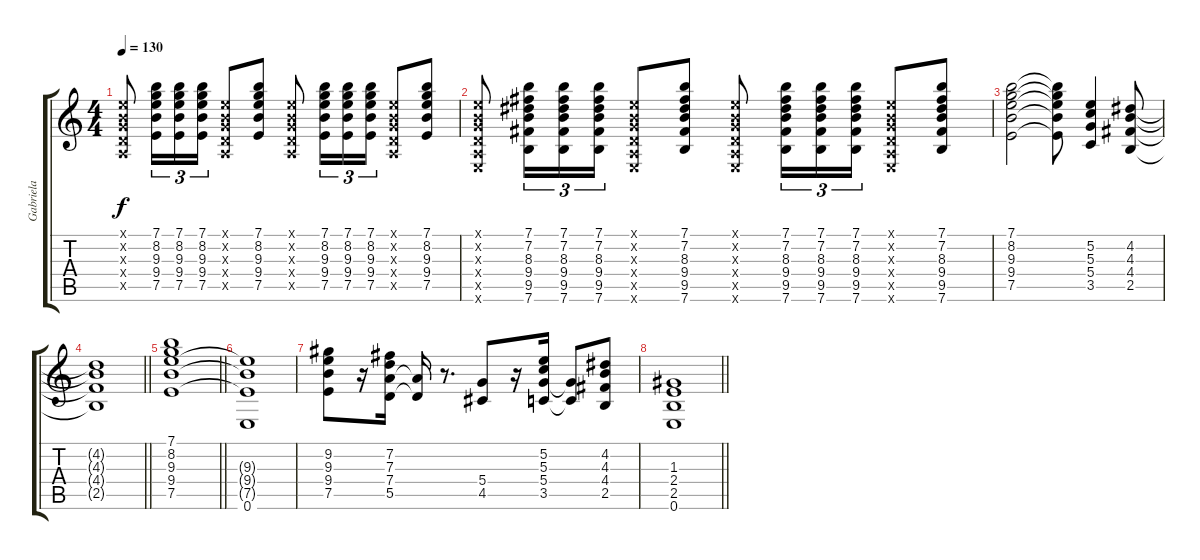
\track ("Gabriela" "Gabriela") {instrument acousticguitarsteel}
\staff {score tabs}
\tuning (E4 B3 G3 D3 A2 E2) {hide}
\ts (4 4)
\tempo 130
\clef g2
\ks c
(0.1{x} 0.2{x} 0.3{x} 0.4{x} 0.5{x}).8{dy f} (7.1 8.2 9.3 9.4 7.5).16{tu (3 2)} (7.1 8.2 9.3 9.4 7.5).16{tu (3 2)} (7.1 8.2 9.3 9.4 7.5).16{tu (3 2)} (0.1{x} 0.2{x} 0.3{x} 0.4{x} 0.5{x}).8 (7.1 8.2 9.3 9.4 7.5).8 (0.1{x} 0.2{x} 0.3{x} 0.4{x} 0.5{x}).8 (7.1 8.2 9.3 9.4 7.5).16{tu (3 2)} (7.1 8.2 9.3 9.4 7.5).16{tu (3 2)} (7.1 8.2 9.3 9.4 7.5).16{tu (3 2)} (0.1{x} 0.2{x} 0.3{x} 0.4{x} 0.5{x}).8 (7.1 8.2 9.3 9.4 7.5).8 |
(0.1{x} 0.2{x} 0.3{x} 0.4{x} 0.5{x} 0.6{x}).8 (7.1 7.2 8.3 9.4 9.5 7.6).16{tu (3 2)} (7.1 7.2 8.3 9.4 9.5 7.6).16{tu (3 2)} (7.1 7.2 8.3 9.4 9.5 7.6).16{tu (3 2)} (0.1{x} 0.2{x} 0.3{x} 0.4{x} 0.5{x} 0.6{x}).8 (7.1 7.2 8.3 9.4 9.5 7.6).8 (0.1{x} 0.2{x} 0.3{x} 0.4{x} 0.5{x} 0.6{x}).8 (7.1 7.2 8.3 9.4 9.5 7.6).16{tu (3 2)} (7.1 7.2 8.3 9.4 9.5 7.6).16{tu (3 2)} (7.1 7.2 8.3 9.4 9.5 7.6).16{tu (3 2)} (0.1{x} 0.2{x} 0.3{x} 0.4{x} 0.5{x} 0.6{x}).8 (7.1 7.2 8.3 9.4 9.5 7.6).8 |
(7.1 8.2 9.3 9.4 7.5).2 (7.1{t} 8.2{t} 9.3{t} 9.4{t} 7.5{t}).8 (5.2 5.3 5.4 3.5).4 (4.2 4.3 4.4 2.5).8 |
\barLineRight lightlight
(4.2{t} 4.3{t} 4.4{t} 2.5{t}).1 |
\barLineRight lightlight
(7.1 8.2 9.3 9.4 7.5).1 |
(9.3{t} 9.4{t} 7.5{t} 0.6).1 |
(9.2 9.3 9.4 7.5).8 r.16 (7.2 7.3 7.4 5.5).16 (7.4{t} 5.5{t}).16 r.8{d} (5.4 4.5).8 r.16 (5.2 5.3 5.4 3.5).16 (5.4{t} 3.5{t}).8 (4.2 4.3 4.4 2.5).8 |
\barLineRight lightlight
(1.3 2.4 2.5 0.6).1
